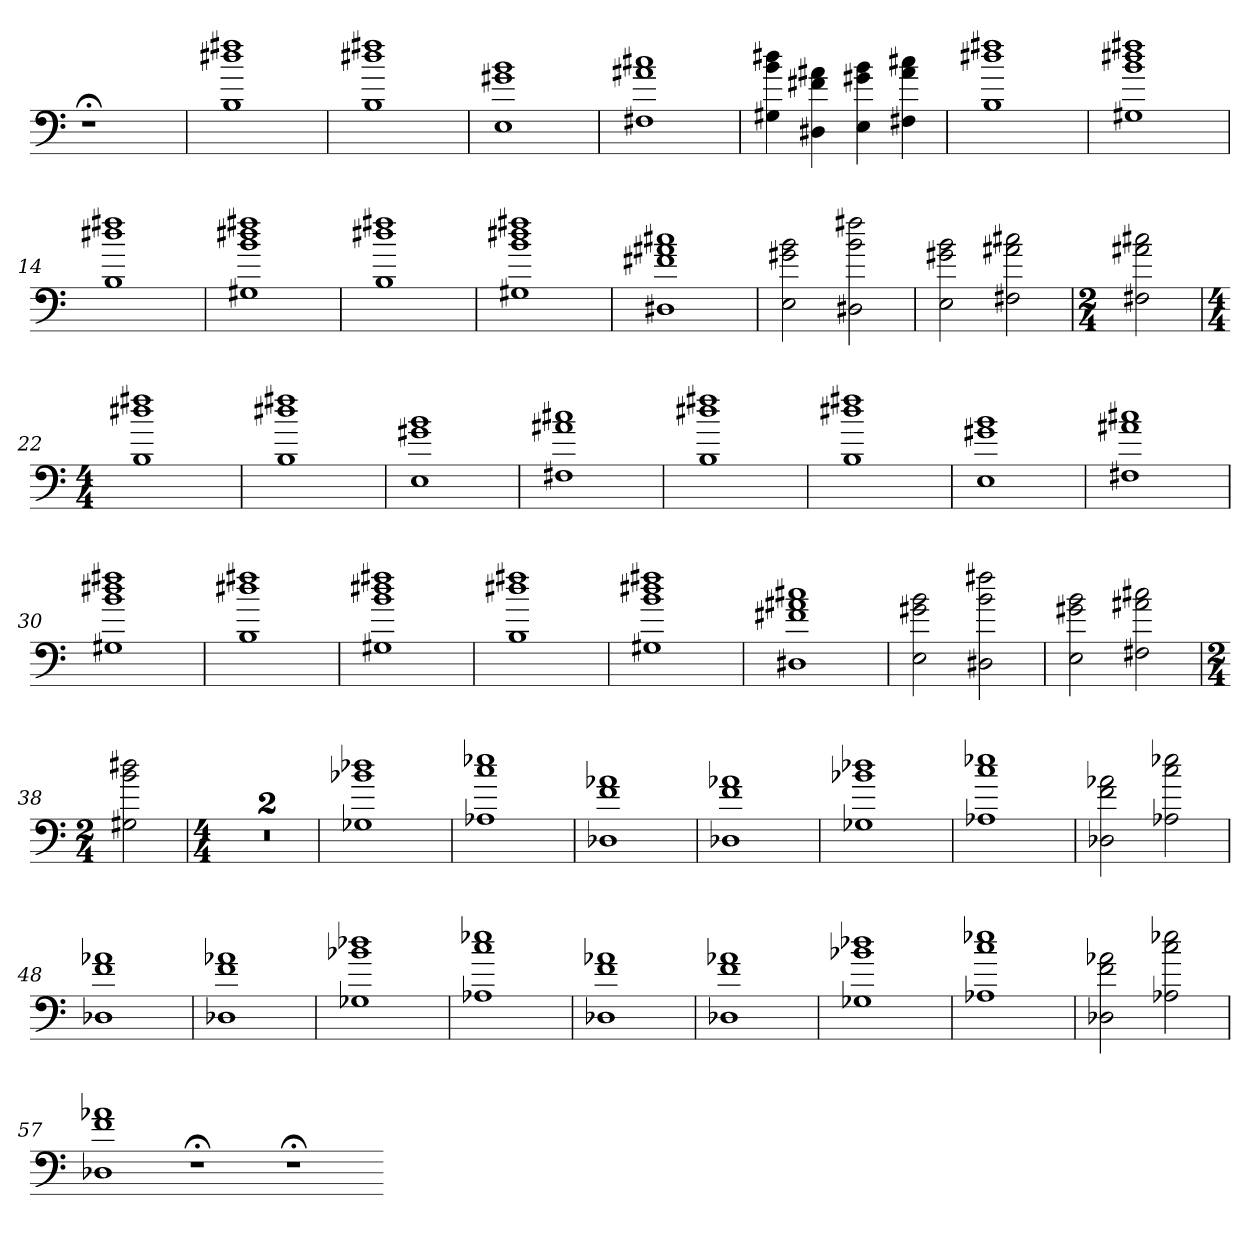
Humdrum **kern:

**kern
*part1
*staff1
=
1r;<
=1
1r
=2
1r
=3
1r
=4
1r
=5
1r
=6
1r
=7
1B 1dd#X 1ff#X
=8
1B 1dd#X 1ff#X
=9
1E 1g#X 1b
=10
1F#X 1a#X 1cc#X
=11
4G#X 4b 4dd#X
4D#X 4f#X 4a#X
4E 4g#X 4b
4F#X 4a# 4cc#X
=12
1B 1dd#X 1ff#X
=13
1G#X 1b 1dd#X 1ff#X
=14
1B 1dd#X 1ff#X
=15
1G#X 1b 1dd#X 1ff#X
=16
1B 1dd#X 1ff#X
=17
1G#X 1b 1dd#X 1ff#X
=18
1D#X 1f#X 1a#X 1cc#X
=19
2E 2g#X 2b
2D#X 2b 2ff#X
=20
2E 2g#X 2b
2F#X 2a#X 2cc#X
=21
*M2/4
2F#X 2a#X 2cc#X
=22
*M4/4
1B 1dd#X 1ff#X
=23
1B 1dd#X 1ff#X
=24
1E 1g#X 1b
=25
1F#X 1a#X 1cc#X
=26
1B 1dd#X 1ff#X
=27
1B 1dd#X 1ff#X
=28
1E 1g#X 1b
=29
1F#X 1a#X 1cc#X
=30
1G#X 1b 1dd#X 1ff#X
=31
1B 1dd#X 1ff#X
=32
1G#X 1b 1dd#X 1ff#X
=33
1B 1dd#X 1ff#X
=34
1G#X 1b 1dd#X 1ff#X
=35
1D#X 1f#X 1a#X 1cc#X
=36
2E 2g#X 2b
2D#X 2b 2ff#X
=37
2E 2g#X 2b
2F#X 2a#X 2cc#X
=38
*M2/4
2G#X 2b 2dd#X
=39
*M4/4
1r
=40
1r
=41
1G-X 1b-X 1dd-X
=42
1A-X 1cc 1ee-X
=43
1D-X 1f 1a-X
=44
1D-X 1f 1a-X
=45
1G-X 1b-X 1dd-X
=46
1A-X 1cc 1ee-X
=47
2D-X 2f 2a-X
2A-X 2cc 2ee-X
=48
1D-X 1f 1a-X
=49
1D-X 1f 1a-X
=50
1G-X 1b-X 1dd-X
=51
1A-X 1cc 1ee-X
=52
1D-X 1f 1a-X
=53
1D-X 1f 1a-X
=54
1G-X 1b-X 1dd-X
=55
1A-X 1cc 1ee-X
=56
2D-X 2f 2a-X
2A-X 2cc 2ee-X
=57
1D-X 1f 1a-X
1r;<
1r;<
=-
*-
